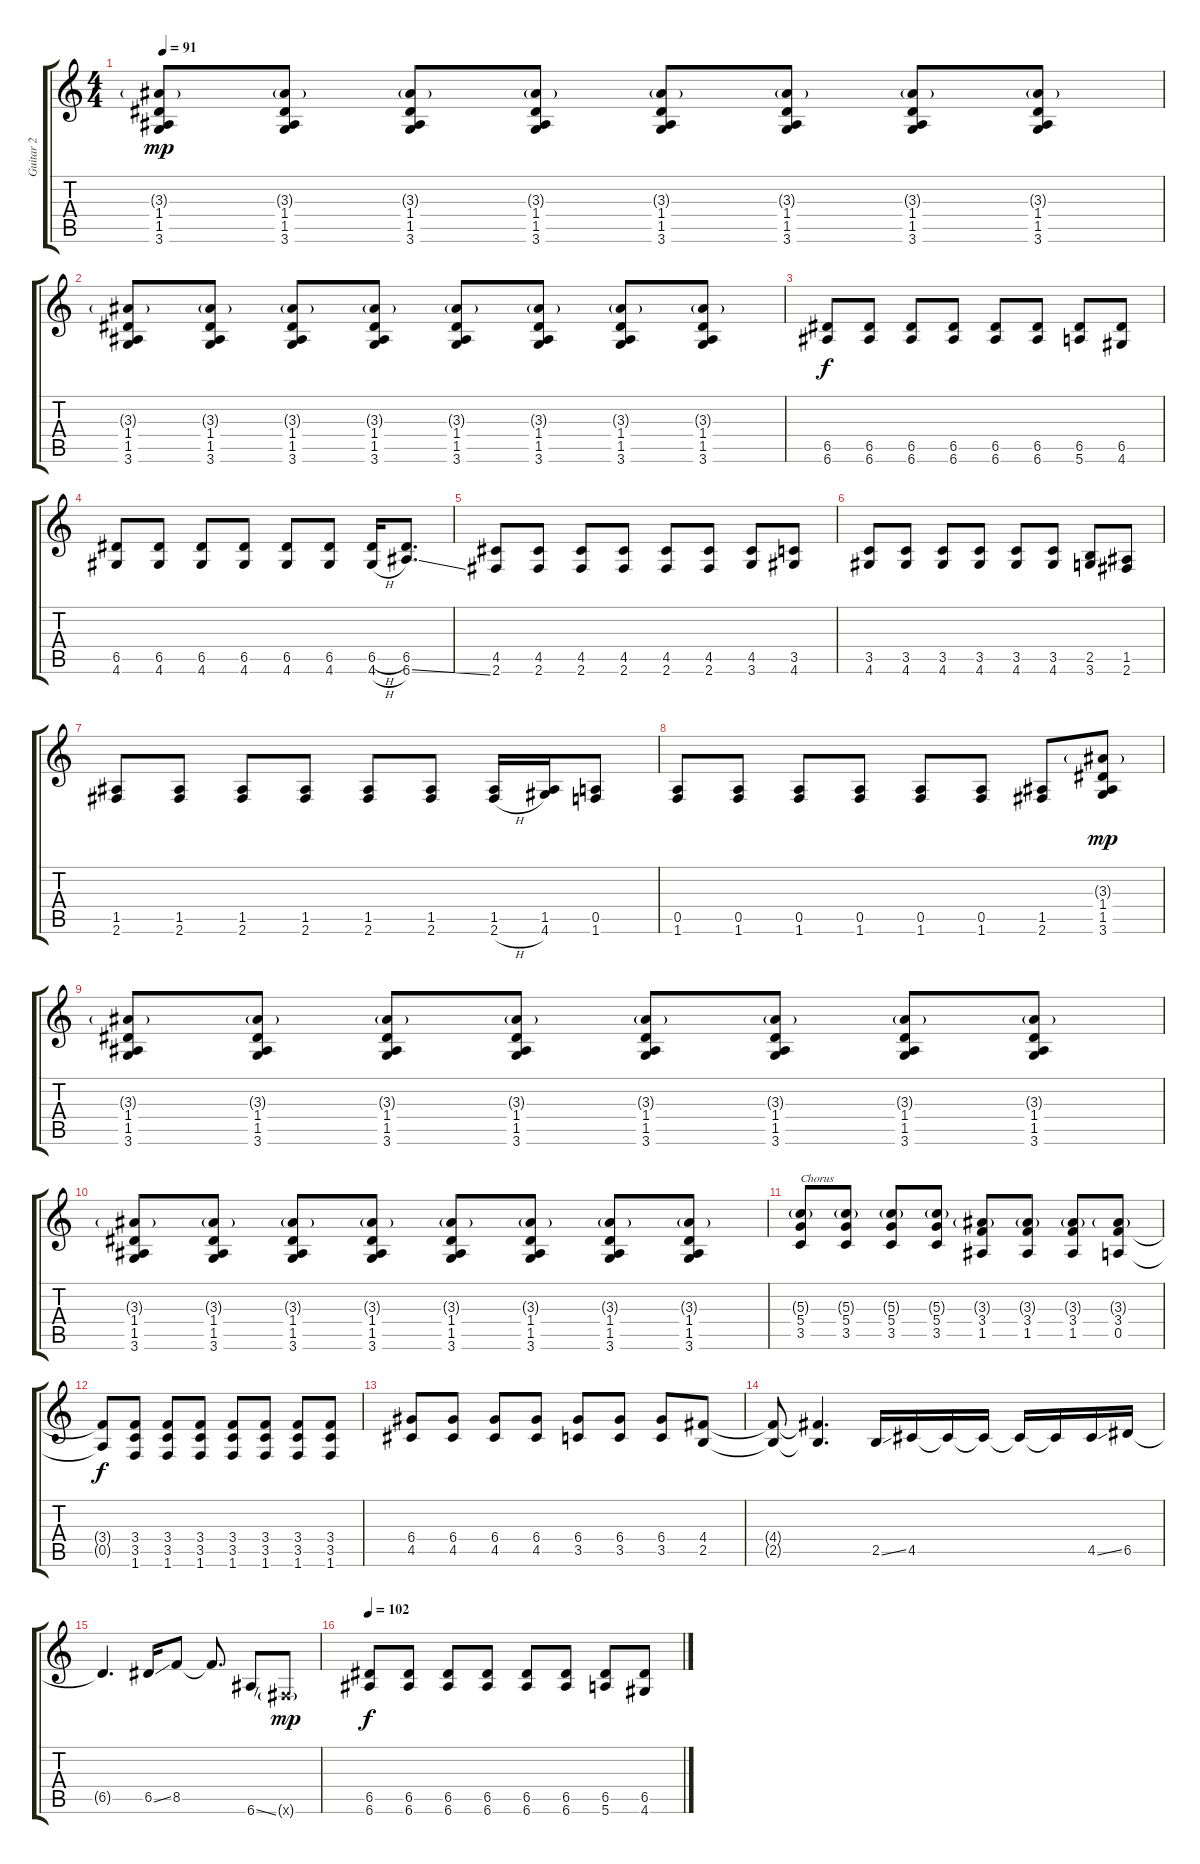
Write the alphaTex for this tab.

\track ("Guitar 2" "Guitar 2") {instrument distortionguitar}
\staff {score tabs}
\tuning (E4 B3 G3 D3 A2 E2) {hide}
\ts (4 4)
\tempo 91
\clef g2
\ks c
(3.3{g} 1.4 1.5 3.6).8{dy mp} (3.3{g} 1.4 1.5 3.6).8 (3.3{g} 1.4 1.5 3.6).8 (3.3{g} 1.4 1.5 3.6).8 (3.3{g} 1.4 1.5 3.6).8 (3.3{g} 1.4 1.5 3.6).8 (3.3{g} 1.4 1.5 3.6).8 (3.3{g} 1.4 1.5 3.6).8 |
(3.3{g} 1.4 1.5 3.6).8 (3.3{g} 1.4 1.5 3.6).8 (3.3{g} 1.4 1.5 3.6).8 (3.3{g} 1.4 1.5 3.6).8 (3.3{g} 1.4 1.5 3.6).8 (3.3{g} 1.4 1.5 3.6).8 (3.3{g} 1.4 1.5 3.6).8 (3.3{g} 1.4 1.5 3.6).8 |
(6.5 6.6).8{dy f} (6.5 6.6).8 (6.5 6.6).8 (6.5 6.6).8 (6.5 6.6).8 (6.5 6.6).8 (6.5 5.6).8 (6.5 4.6).8 |
(6.5 4.6).8 (6.5 4.6).8 (6.5 4.6).8 (6.5 4.6).8 (6.5 4.6).8 (6.5 4.6).8 (6.5{h} 4.6{h}).16 (6.5 6.6{ss}).8{d} |
(4.5 2.6).8 (4.5 2.6).8 (4.5 2.6).8 (4.5 2.6).8 (4.5 2.6).8 (4.5 2.6).8 (4.5 3.6).8 (3.5 4.6).8 |
(3.5 4.6).8 (3.5 4.6).8 (3.5 4.6).8 (3.5 4.6).8 (3.5 4.6).8 (3.5 4.6).8 (2.5 3.6).8 (1.5 2.6).8 |
(1.5 2.6).8 (1.5 2.6).8 (1.5 2.6).8 (1.5 2.6).8 (1.5 2.6).8 (1.5 2.6).8 (1.5 2.6{h}).16 (1.5 4.6).16 (0.5 1.6).8 |
(0.5 1.6).8 (0.5 1.6).8 (0.5 1.6).8 (0.5 1.6).8 (0.5 1.6).8 (0.5 1.6).8 (1.5 2.6).8 (3.3{g} 1.4 1.5 3.6).8{dy mp} |
(3.3{g} 1.4 1.5 3.6).8 (3.3{g} 1.4 1.5 3.6).8 (3.3{g} 1.4 1.5 3.6).8 (3.3{g} 1.4 1.5 3.6).8 (3.3{g} 1.4 1.5 3.6).8 (3.3{g} 1.4 1.5 3.6).8 (3.3{g} 1.4 1.5 3.6).8 (3.3{g} 1.4 1.5 3.6).8 |
(3.3{g} 1.4 1.5 3.6).8 (3.3{g} 1.4 1.5 3.6).8 (3.3{g} 1.4 1.5 3.6).8 (3.3{g} 1.4 1.5 3.6).8 (3.3{g} 1.4 1.5 3.6).8 (3.3{g} 1.4 1.5 3.6).8 (3.3{g} 1.4 1.5 3.6).8 (3.3{g} 1.4 1.5 3.6).8 |
(5.3{g} 5.4 3.5).8{txt "Chorus"} (5.3{g} 5.4 3.5).8 (5.3{g} 5.4 3.5).8 (5.3{g} 5.4 3.5).8 (3.3{g} 3.4 1.5).8 (3.3{g} 3.4 1.5).8 (3.3{g} 3.4 1.5).8 (3.3{g} 3.4 0.5).8 |
(3.4{t} 0.5{t}).8{dy f} (3.4 3.5 1.6).8 (3.4 3.5 1.6).8 (3.4 3.5 1.6).8 (3.4 3.5 1.6).8 (3.4 3.5 1.6).8 (3.4 3.5 1.6).8 (3.4 3.5 1.6).8 |
(6.4 4.5).8 (6.4 4.5).8 (6.4 4.5).8 (6.4 4.5).8 (6.4 3.5).8 (6.4 3.5).8 (6.4 3.5).8 (4.4 2.5).8 |
(4.4{t} 2.5{t}).8 (4.4{t} 2.5{t}).4{d} 2.5{ss}.16 4.5.16 4.5{t}.16 4.5{t}.16 4.5{t}.16 4.5{t}.16 4.5{ss}.16 6.5.16 |
6.5{t}.4{d} 6.5{ss}.16 8.5.8 8.5{t}.8{d} 6.6{ss}.8 2.6{g x}.8{dy mp} |
\tempo 102
(6.5 6.6).8{dy f} (6.5 6.6).8 (6.5 6.6).8 (6.5 6.6).8 (6.5 6.6).8 (6.5 6.6).8 (6.5 5.6).8 (6.5 4.6).8
